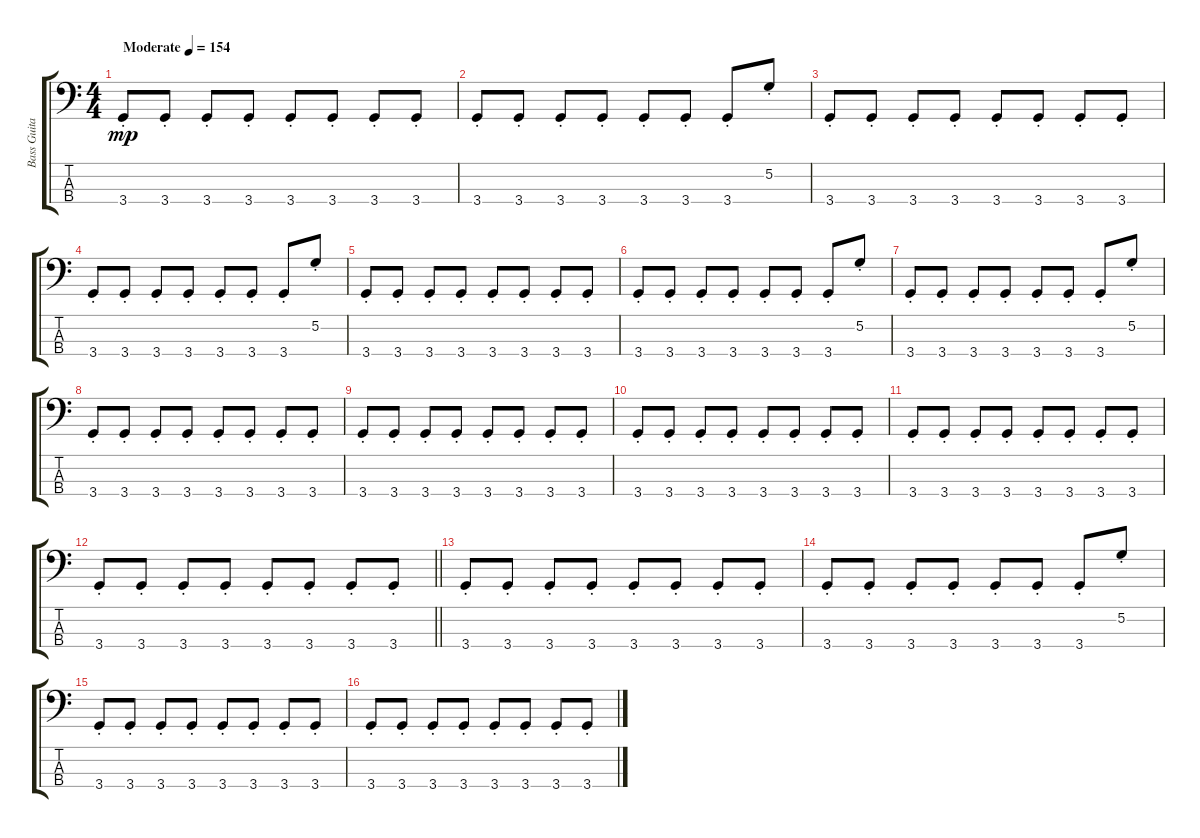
\track ("Bass Guitar" "Bass Guita") {instrument electricbasspick}
\staff {score tabs}
\tuning (G2 D2 A1 E1) {hide}
\ts (4 4)
\tempo (154 "Moderate")
\clef f4
\ks c
3.4{st}.8{dy mp instrument electricbasspick} 3.4{st}.8 3.4{st}.8 3.4{st}.8 3.4{st}.8 3.4{st}.8 3.4{st}.8 3.4{st}.8 |
3.4{st}.8 3.4{st}.8 3.4{st}.8 3.4{st}.8 3.4{st}.8 3.4{st}.8 3.4{st}.8 5.2{st}.8 |
3.4{st}.8 3.4{st}.8 3.4{st}.8 3.4{st}.8 3.4{st}.8 3.4{st}.8 3.4{st}.8 3.4{st}.8 |
3.4{st}.8 3.4{st}.8 3.4{st}.8 3.4{st}.8 3.4{st}.8 3.4{st}.8 3.4{st}.8 5.2{st}.8 |
3.4{st}.8 3.4{st}.8 3.4{st}.8 3.4{st}.8 3.4{st}.8 3.4{st}.8 3.4{st}.8 3.4{st}.8 |
3.4{st}.8 3.4{st}.8 3.4{st}.8 3.4{st}.8 3.4{st}.8 3.4{st}.8 3.4{st}.8 5.2{st}.8 |
3.4{st}.8 3.4{st}.8 3.4{st}.8 3.4{st}.8 3.4{st}.8 3.4{st}.8 3.4{st}.8 5.2{st}.8 |
3.4{st}.8 3.4{st}.8 3.4{st}.8 3.4{st}.8 3.4{st}.8 3.4{st}.8 3.4{st}.8 3.4{st}.8 |
3.4{st}.8 3.4{st}.8 3.4{st}.8 3.4{st}.8 3.4{st}.8 3.4{st}.8 3.4{st}.8 3.4{st}.8 |
3.4{st}.8 3.4{st}.8 3.4{st}.8 3.4{st}.8 3.4{st}.8 3.4{st}.8 3.4{st}.8 3.4{st}.8 |
3.4{st}.8 3.4{st}.8 3.4{st}.8 3.4{st}.8 3.4{st}.8 3.4{st}.8 3.4{st}.8 3.4{st}.8 |
\barLineRight lightlight
3.4{st}.8 3.4{st}.8 3.4{st}.8 3.4{st}.8 3.4{st}.8 3.4{st}.8 3.4{st}.8 3.4{st}.8 |
3.4{st}.8 3.4{st}.8 3.4{st}.8 3.4{st}.8 3.4{st}.8 3.4{st}.8 3.4{st}.8 3.4{st}.8 |
3.4{st}.8 3.4{st}.8 3.4{st}.8 3.4{st}.8 3.4{st}.8 3.4{st}.8 3.4{st}.8 5.2{st}.8 |
3.4{st}.8 3.4{st}.8 3.4{st}.8 3.4{st}.8 3.4{st}.8 3.4{st}.8 3.4{st}.8 3.4{st}.8 |
3.4{st}.8 3.4{st}.8 3.4{st}.8 3.4{st}.8 3.4{st}.8 3.4{st}.8 3.4{st}.8 3.4{st}.8
